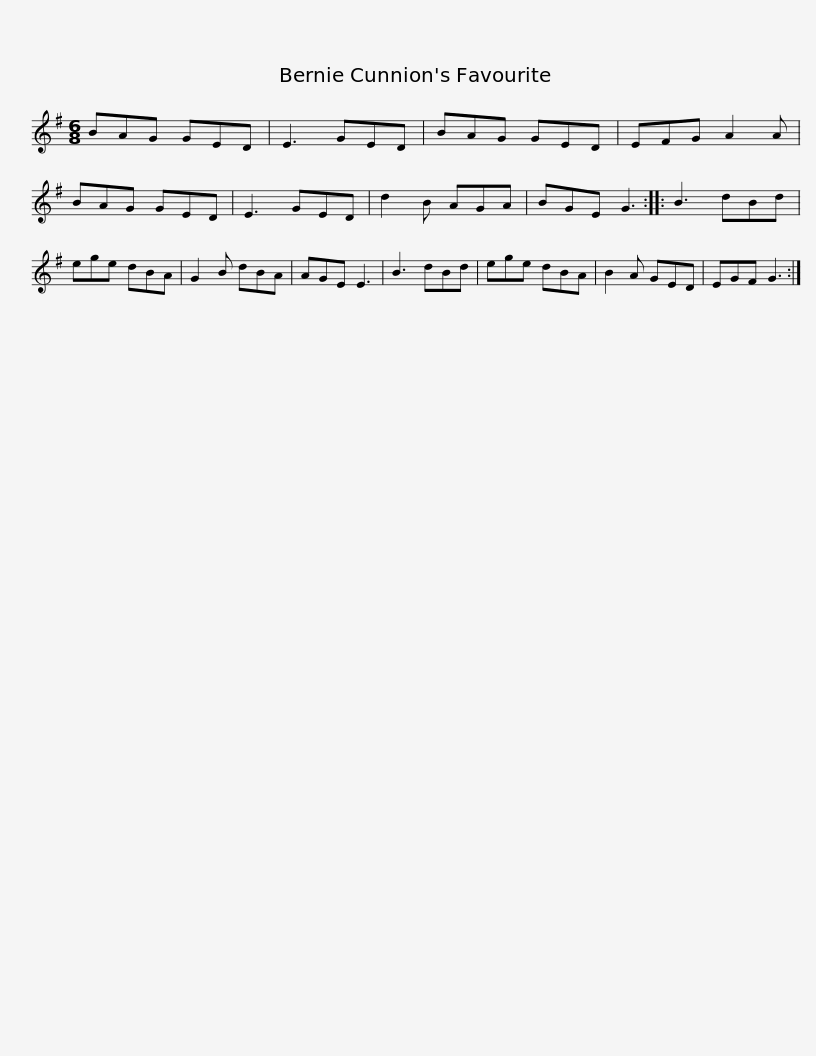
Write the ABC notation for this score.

X:1
L:1/8
M:6/8
I:linebreak $
K:G
V:1 treble
V:1
 BAG GED | E3 GED | BAG GED | EFG A2 A | BAG GED | %5
 E3 GED | d2 B AGA | BGE G3 ::$ B3 dBd | ege dBA | %10
 G2 B dBA | AGE E3 | B3 dBd | ege dBA | B2 A GED | %15
 EGF G3 :| %16
